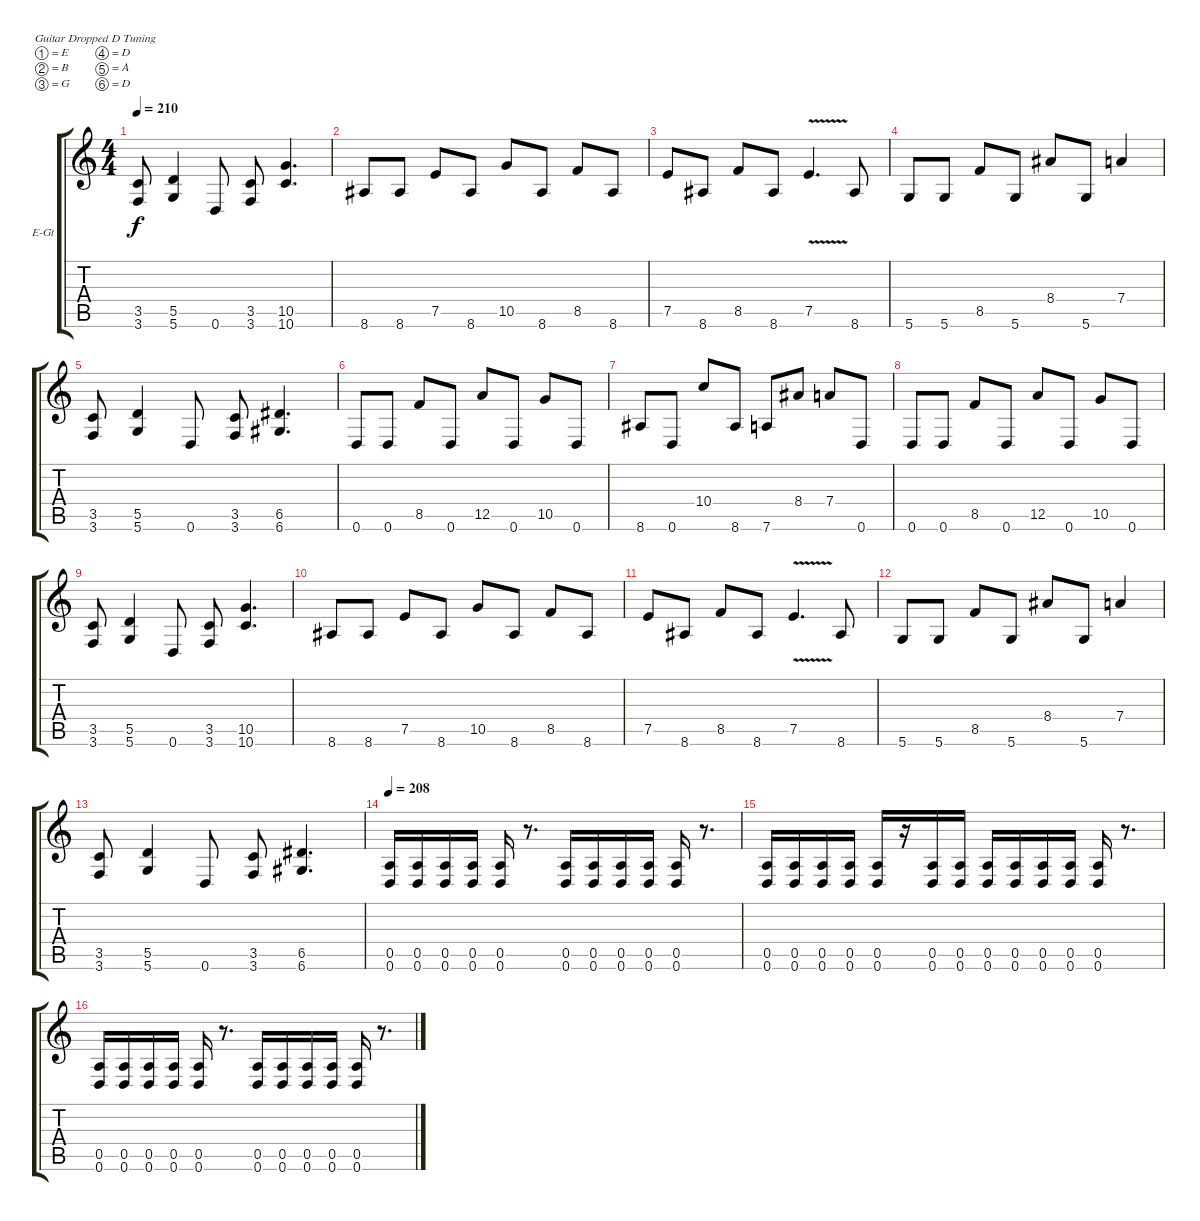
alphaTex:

\bracketExtendMode groupsimilarinstruments
\firstSystemTrackNameOrientation horizontal
\otherSystemsTrackNameOrientation horizontal
\track ("Guitar" "E-Gt") {instrument overdrivenguitar}
\staff {score tabs}
\tuning (E4 B3 G3 D3 A2 D2)
\ts (4 4)
\tempo 210
\clef g2
\ks c
(3.5 3.6).8{dy f} (5.5 5.6).4 0.6.8 (3.5 3.6).8 (10.5 10.6).4{d} |
8.6.8 8.6.8 7.5.8 8.6.8 10.5.8 8.6.8 8.5.8 8.6.8 |
7.5.8 8.6.8 8.5.8 8.6.8 7.5{v}.4{d} 8.6.8 |
5.6.8 5.6.8 8.5.8 5.6.8 8.4.8 5.6.8 7.4.4 |
(3.5 3.6).8 (5.5 5.6).4 0.6.8 (3.5 3.6).8 (6.5 6.6).4{d} |
0.6.8 0.6.8 8.5.8 0.6.8 12.5.8 0.6.8 10.5.8 0.6.8 |
8.6.8 0.6.8 10.4.8 8.6.8 7.6.8 8.4.8 7.4.8 0.6.8 |
0.6.8 0.6.8 8.5.8 0.6.8 12.5.8 0.6.8 10.5.8 0.6.8 |
(3.5 3.6).8 (5.5 5.6).4 0.6.8 (3.5 3.6).8 (10.5 10.6).4{d} |
8.6.8 8.6.8 7.5.8 8.6.8 10.5.8 8.6.8 8.5.8 8.6.8 |
7.5.8 8.6.8 8.5.8 8.6.8 7.5{v}.4{d} 8.6.8 |
5.6.8 5.6.8 8.5.8 5.6.8 8.4.8 5.6.8 7.4.4 |
(3.5 3.6).8 (5.5 5.6).4 0.6.8 (3.5 3.6).8 (6.5 6.6).4{d} |
\tempo 208
(0.5 0.6).16 (0.5 0.6).16 (0.5 0.6).16 (0.5 0.6).16 (0.5 0.6).16 r.8{d} (0.5 0.6).16 (0.5 0.6).16 (0.5 0.6).16 (0.5 0.6).16 (0.5 0.6).16 r.8{d} |
(0.5 0.6).16 (0.5 0.6).16 (0.5 0.6).16 (0.5 0.6).16 (0.5 0.6).16 r.16 (0.5 0.6).16 (0.5 0.6).16 (0.5 0.6).16 (0.5 0.6).16 (0.5 0.6).16 (0.5 0.6).16 (0.5 0.6).16 r.8{d} |
(0.5 0.6).16 (0.5 0.6).16 (0.5 0.6).16 (0.5 0.6).16 (0.5 0.6).16 r.8{d} (0.5 0.6).16 (0.5 0.6).16 (0.5 0.6).16 (0.5 0.6).16 (0.5 0.6).16 r.8{d}
